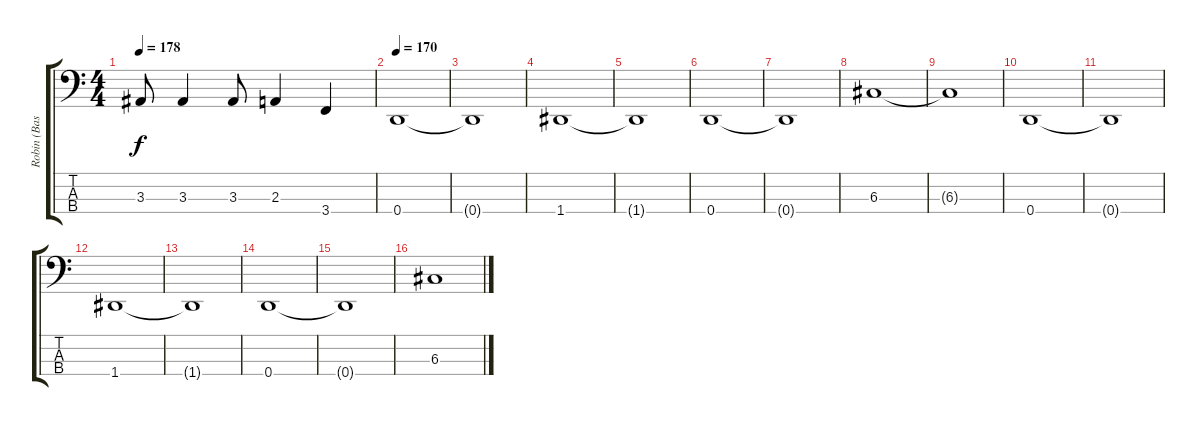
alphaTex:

\track ("Robin (Bass)" "Robin (Bas") {instrument electricbasspick}
\staff {score tabs}
\tuning (F2 C2 G1 D1) {hide}
\ts (4 4)
\tempo 178
\clef f4
\ks c
3.3.8{dy f} 3.3.4 3.3.8 2.3.4 3.4.4 |
\tempo 170
0.4.1 |
0.4{t}.1 |
1.4.1 |
1.4{t}.1 |
0.4.1 |
0.4{t}.1 |
6.3.1 |
6.3{t}.1 |
0.4.1 |
0.4{t}.1 |
1.4.1 |
1.4{t}.1 |
0.4.1 |
0.4{t}.1 |
6.3.1
